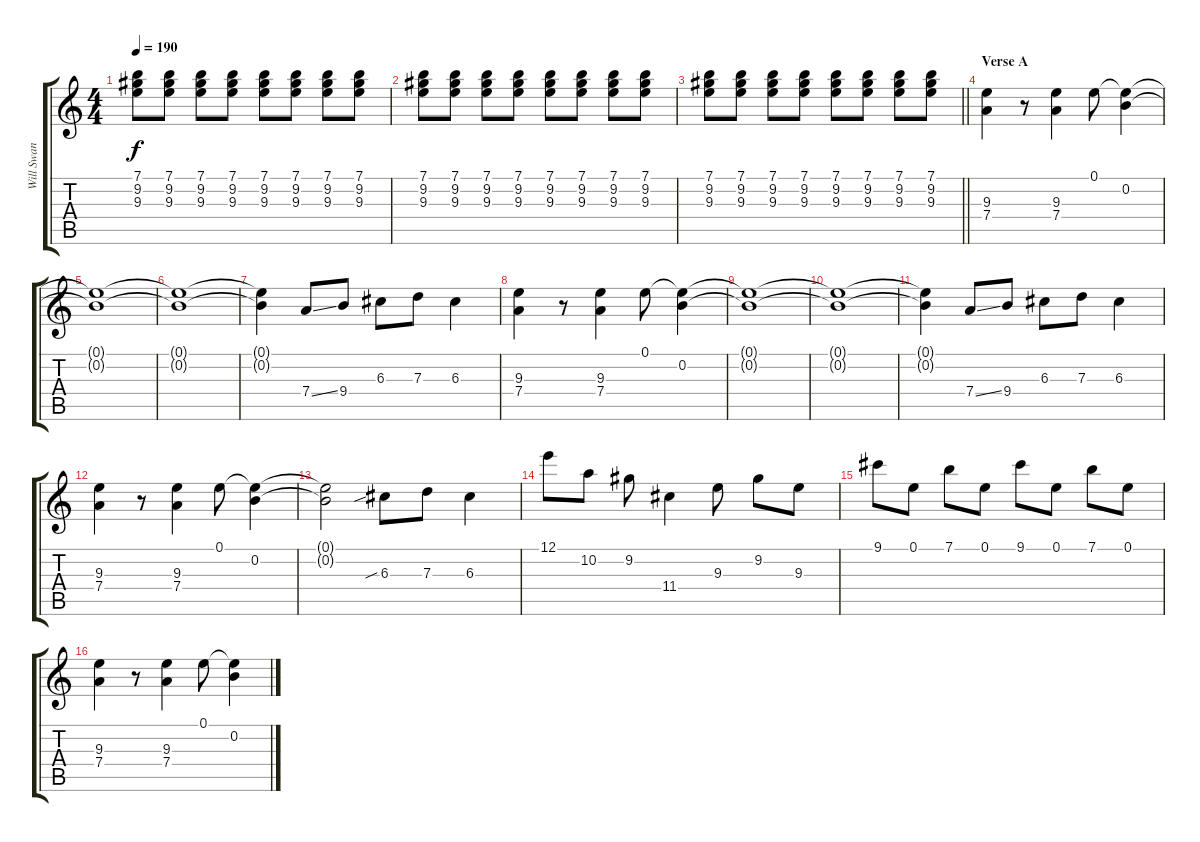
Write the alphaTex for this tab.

\track ("Will Swan (Guitar L)" "Will Swan ") {instrument distortionguitar}
\staff {score tabs}
\tuning (E4 B3 G3 D3 A2 E2) {hide}
\ts (4 4)
\tempo 190
\clef g2
\ks c
(7.1 9.2 9.3).8{dy f} (7.1 9.2 9.3).8 (7.1 9.2 9.3).8 (7.1 9.2 9.3).8 (7.1 9.2 9.3).8 (7.1 9.2 9.3).8 (7.1 9.2 9.3).8 (7.1 9.2 9.3).8 |
(7.1 9.2 9.3).8 (7.1 9.2 9.3).8 (7.1 9.2 9.3).8 (7.1 9.2 9.3).8 (7.1 9.2 9.3).8 (7.1 9.2 9.3).8 (7.1 9.2 9.3).8 (7.1 9.2 9.3).8 |
\barLineRight lightlight
(7.1 9.2 9.3).8 (7.1 9.2 9.3).8 (7.1 9.2 9.3).8 (7.1 9.2 9.3).8 (7.1 9.2 9.3).8 (7.1 9.2 9.3).8 (7.1 9.2 9.3).8 (7.1 9.2 9.3).8 |
\section ("" "Verse A")
(9.3 7.4).4 r.8 (9.3 7.4).4 0.1.8 (0.1{t} 0.2).4 |
(0.1{t} 0.2{t}).1 |
(0.1{t} 0.2{t}).1 |
(0.1{t} 0.2{t}).4 7.4{ss}.8 9.4.8 6.3.8 7.3.8 6.3.4 |
(9.3 7.4).4 r.8 (9.3 7.4).4 0.1.8 (0.1{t} 0.2).4 |
(0.1{t} 0.2{t}).1 |
(0.1{t} 0.2{t}).1 |
(0.1{t} 0.2{t}).4 7.4{ss}.8 9.4.8 6.3.8 7.3.8 6.3.4 |
(9.3 7.4).4 r.8 (9.3 7.4).4 0.1.8 (0.1{t} 0.2).4 |
(0.1{t} 0.2{t}).2 6.3{sib}.8 7.3.8 6.3.4 |
12.1.8 10.2.8 9.2.8 11.4.4 9.3.8 9.2.8 9.3.8 |
9.1.8 0.1.8 7.1.8 0.1.8 9.1.8 0.1.8 7.1.8 0.1.8 |
(9.3 7.4).4 r.8 (9.3 7.4).4 0.1.8 (0.1{t} 0.2).4
